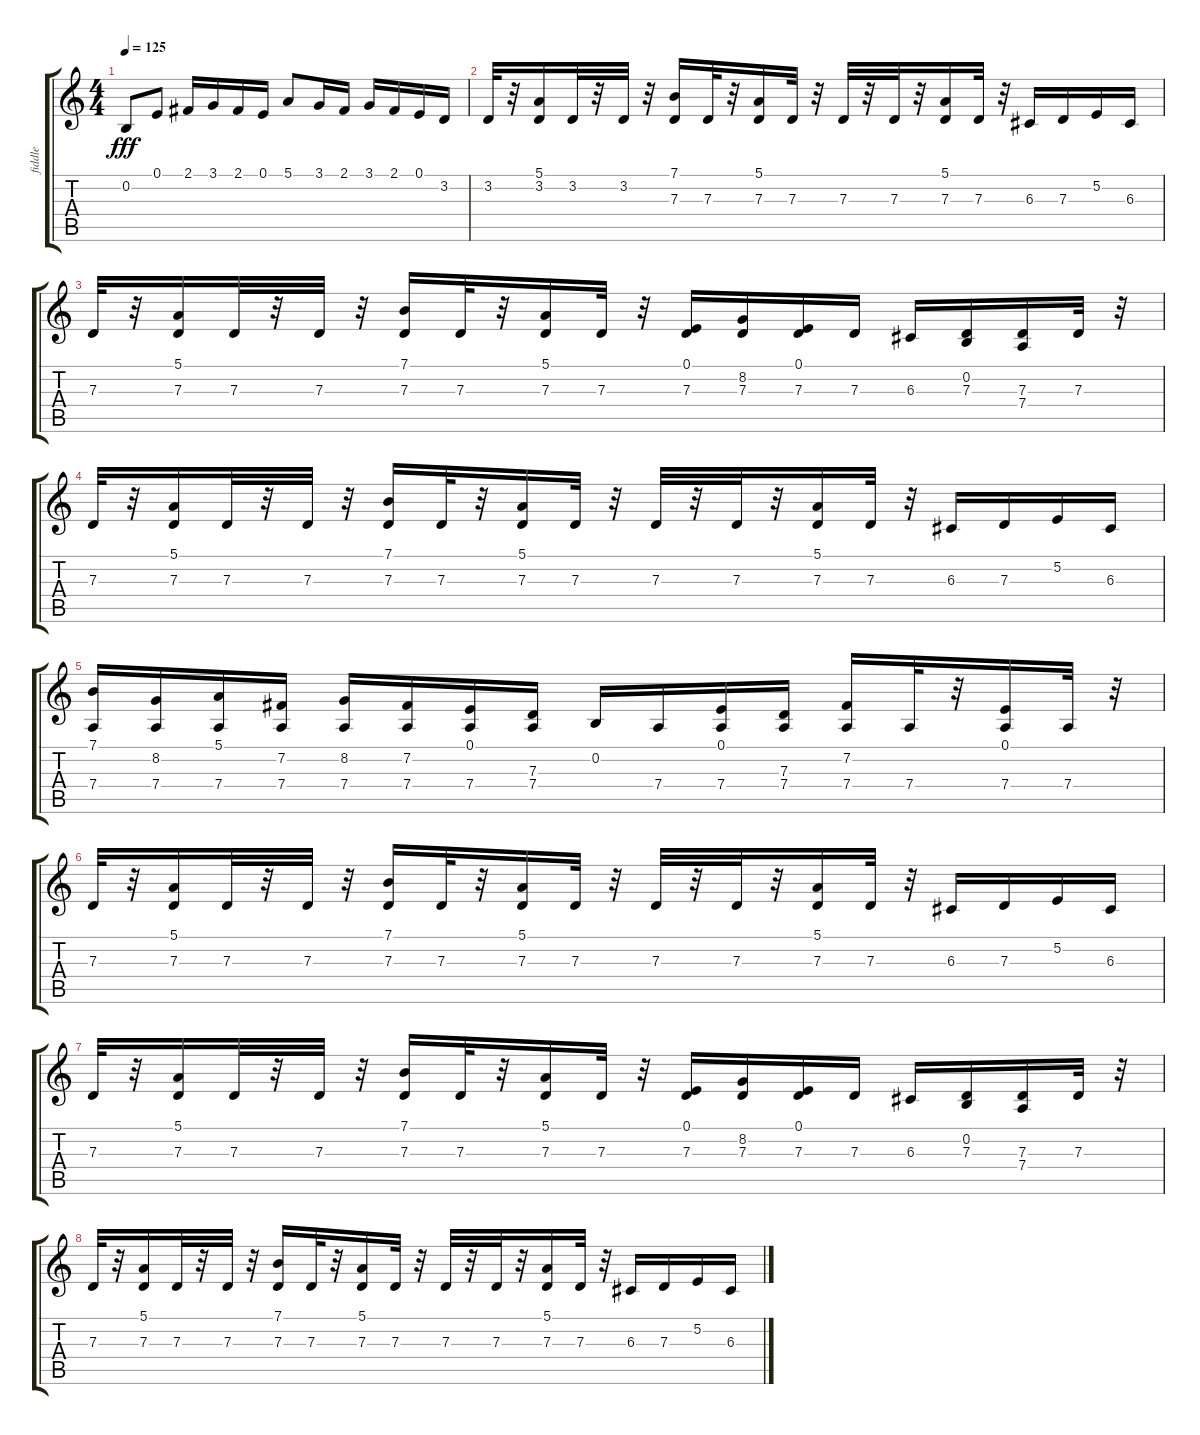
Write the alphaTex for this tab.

\track ("fiddle" "fiddle") {instrument tenorsax}
\staff {score tabs}
\tuning (E4 B3 G3 D3 A2 E2) {hide}
\ts (4 4)
\tempo 125
\clef g2
\ks c
0.2.8{dy fff} 0.1.8 2.1.16 3.1.16 2.1.16 0.1.16 5.1.8 3.1.16 2.1.16 3.1.16 2.1.16 0.1.16 3.2.16 |
3.2.32 r.32 (5.1 3.2).16 3.2.32 r.32 3.2.32 r.32 (7.1 7.3).16 7.3.32 r.32 (5.1 7.3).16 7.3.32 r.32 7.3.32 r.32 7.3.32 r.32 (5.1 7.3).16 7.3.32 r.32 6.3.16 7.3.16 5.2.16 6.3.16 |
7.3.32 r.32 (5.1 7.3).16 7.3.32 r.32 7.3.32 r.32 (7.1 7.3).16 7.3.32 r.32 (5.1 7.3).16 7.3.32 r.32 (0.1 7.3).16 (8.2 7.3).16 (0.1 7.3).16 7.3.16 6.3.16 (0.2 7.3).16 (7.3 7.4).16 7.3.32 r.32 |
7.3.32 r.32 (5.1 7.3).16 7.3.32 r.32 7.3.32 r.32 (7.1 7.3).16 7.3.32 r.32 (5.1 7.3).16 7.3.32 r.32 7.3.32 r.32 7.3.32 r.32 (5.1 7.3).16 7.3.32 r.32 6.3.16 7.3.16 5.2.16 6.3.16 |
(7.1 7.4).16 (8.2 7.4).16 (5.1 7.4).16 (7.2 7.4).16 (8.2 7.4).16 (7.2 7.4).16 (0.1 7.4).16 (7.3 7.4).16 0.2.16 7.4.16 (0.1 7.4).16 (7.3 7.4).16 (7.2 7.4).16 7.4.32 r.32 (0.1 7.4).16 7.4.32 r.32 |
7.3.32 r.32 (5.1 7.3).16 7.3.32 r.32 7.3.32 r.32 (7.1 7.3).16 7.3.32 r.32 (5.1 7.3).16 7.3.32 r.32 7.3.32 r.32 7.3.32 r.32 (5.1 7.3).16 7.3.32 r.32 6.3.16 7.3.16 5.2.16 6.3.16 |
7.3.32 r.32 (5.1 7.3).16 7.3.32 r.32 7.3.32 r.32 (7.1 7.3).16 7.3.32 r.32 (5.1 7.3).16 7.3.32 r.32 (0.1 7.3).16 (8.2 7.3).16 (0.1 7.3).16 7.3.16 6.3.16 (0.2 7.3).16 (7.3 7.4).16 7.3.32 r.32 |
7.3.32 r.32 (5.1 7.3).16 7.3.32 r.32 7.3.32 r.32 (7.1 7.3).16 7.3.32 r.32 (5.1 7.3).16 7.3.32 r.32 7.3.32 r.32 7.3.32 r.32 (5.1 7.3).16 7.3.32 r.32 6.3.16 7.3.16 5.2.16 6.3.16
